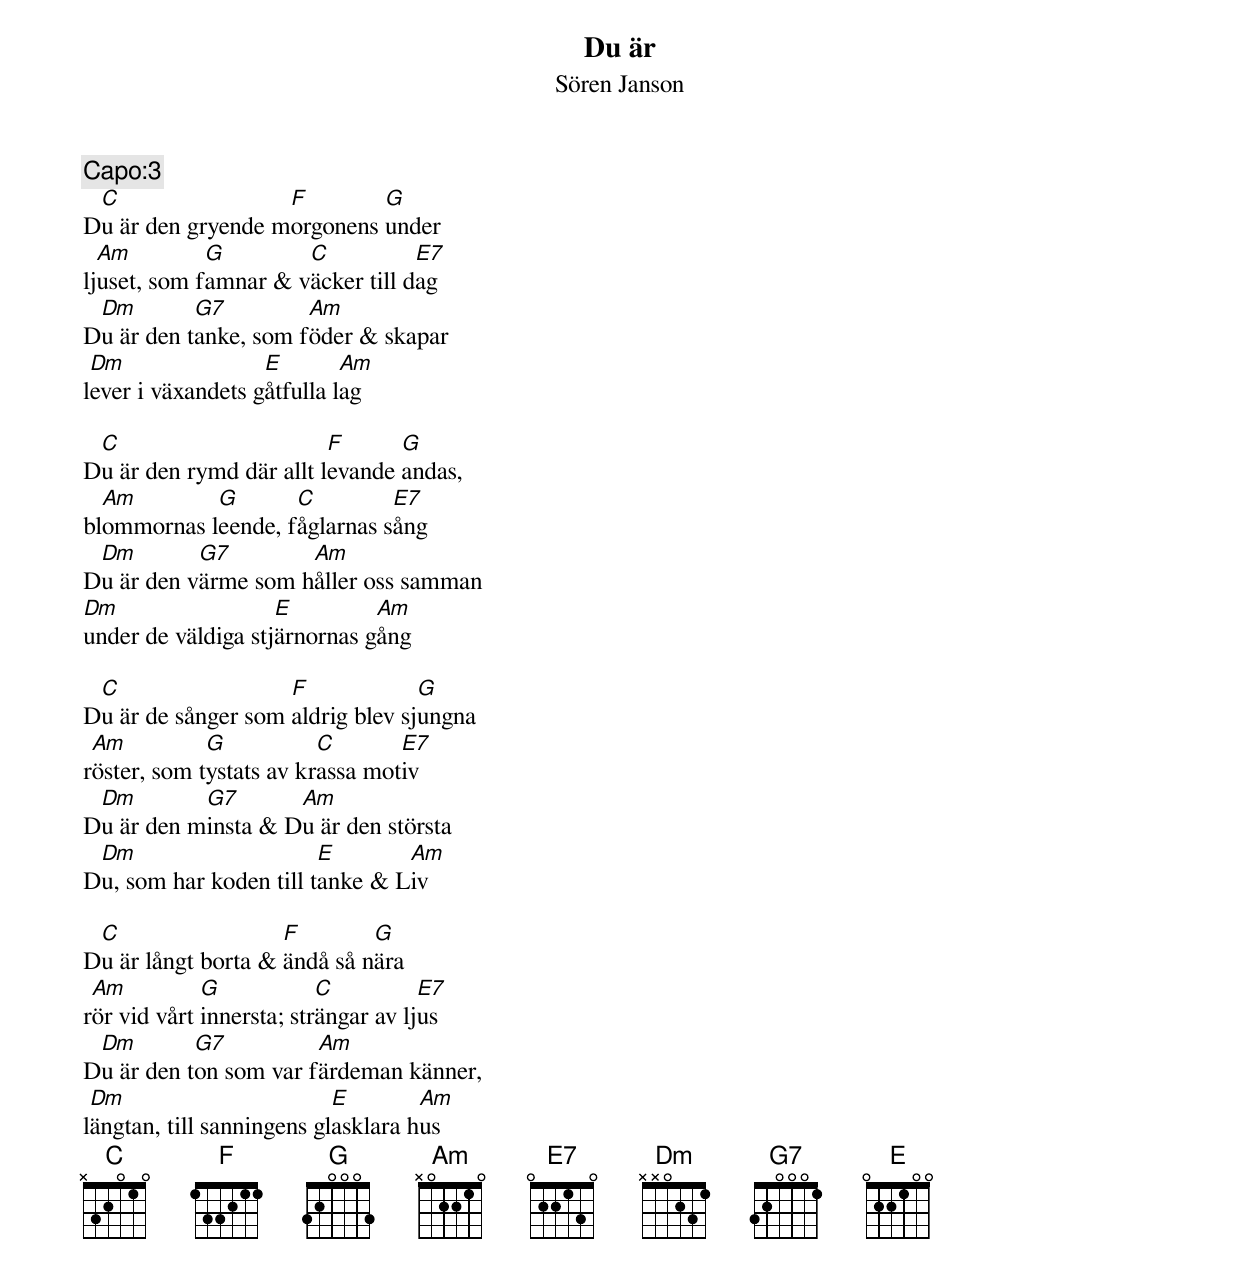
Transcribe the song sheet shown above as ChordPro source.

{t:Du är}
{st:Sören Janson}
{c:Capo:3}
D[C]u är den gryende m[F]orgonens [G]under
lj[Am]uset, som f[G]amnar & v[C]äcker till d[E7]ag
D[Dm]u är den t[G7]anke, som f[Am]öder & skapar
l[Dm]ever i växandets g[E]åtfulla l[Am]ag

D[C]u är den rymd där allt l[F]evande [G]andas,
bl[Am]ommornas l[G]eende, f[C]åglarnas s[E7]ång
D[Dm]u är den v[G7]ärme som h[Am]åller oss samman
[Dm]under de väldiga stj[E]ärnornas g[Am]ång

D[C]u är de sånger som [F]aldrig blev sj[G]ungna
r[Am]öster, som t[G]ystats av kr[C]assa mot[E7]iv
D[Dm]u är den m[G7]insta & D[Am]u är den största
D[Dm]u, som har koden till t[E]anke & L[Am]iv

D[C]u är långt borta & [F]ändå så n[G]ära
r[Am]ör vid vårt [G]innersta; str[C]ängar av lj[E7]us
D[Dm]u är den t[G7]on som var f[Am]ärdeman känner,
l[Dm]ängtan, till sanningens gl[E]asklara h[Am]us
